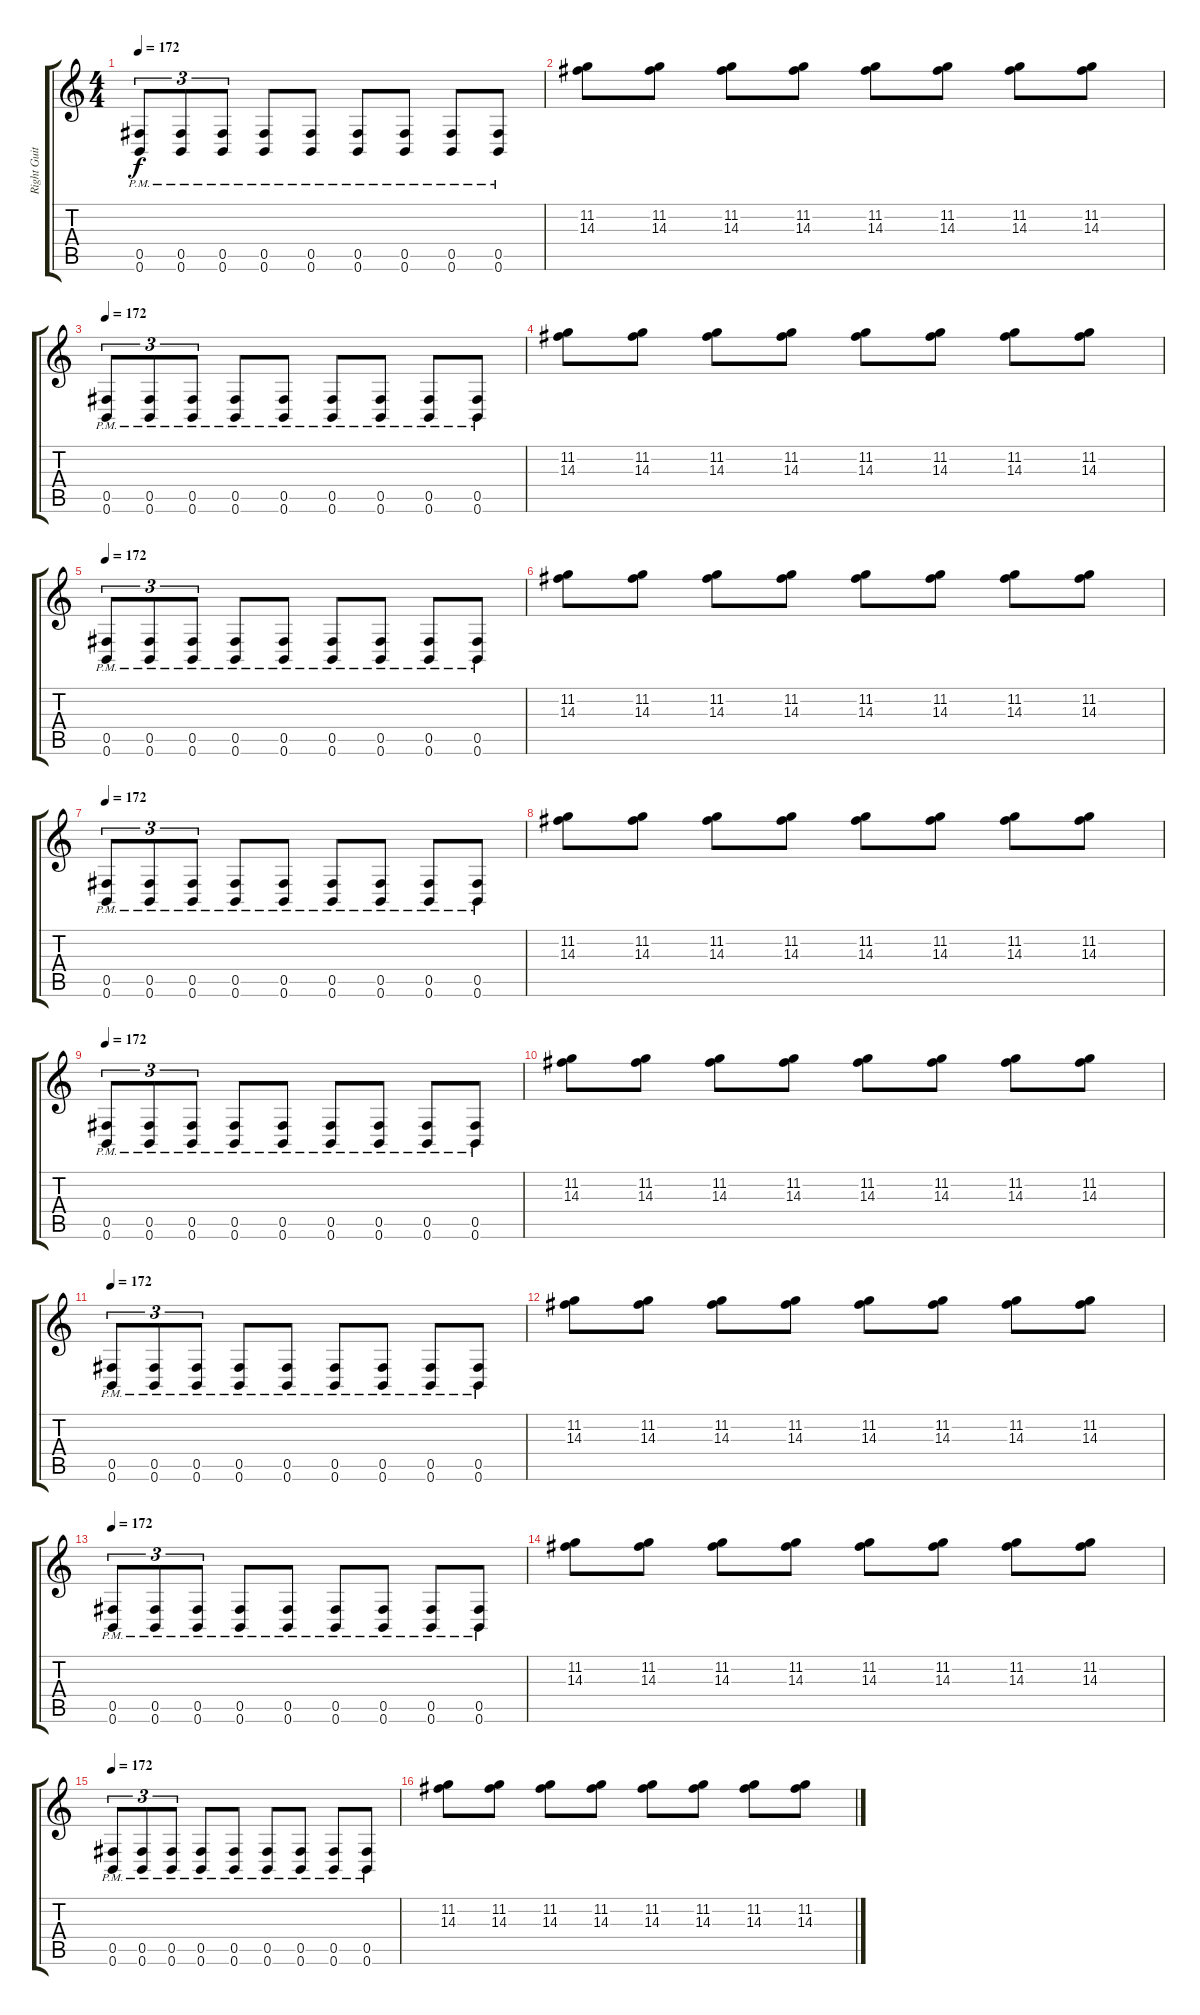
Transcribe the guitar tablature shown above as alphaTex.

\track ("Right Guitar" "Right Guit") {instrument distortionguitar}
\staff {score tabs}
\tuning (Db4 Ab3 E3 B2 Gb2 B1) {hide}
\ts (4 4)
\tempo 172
\clef g2
\ks c
(0.5{pm} 0.6{pm}).8{tu (3 2) dy f} (0.5{pm} 0.6{pm}).8{tu (3 2)} (0.5{pm} 0.6{pm}).8{tu (3 2)} (0.5{pm} 0.6{pm}).8 (0.5{pm} 0.6{pm}).8 (0.5{pm} 0.6{pm}).8 (0.5{pm} 0.6{pm}).8 (0.5{pm} 0.6{pm}).8 (0.5{pm} 0.6{pm}).8 |
(11.2 14.3).8 (11.2 14.3).8 (11.2 14.3).8 (11.2 14.3).8 (11.2 14.3).8 (11.2 14.3).8 (11.2 14.3).8 (11.2 14.3).8 |
\tempo 172
(0.5{pm} 0.6{pm}).8{tu (3 2)} (0.5{pm} 0.6{pm}).8{tu (3 2)} (0.5{pm} 0.6{pm}).8{tu (3 2)} (0.5{pm} 0.6{pm}).8 (0.5{pm} 0.6{pm}).8 (0.5{pm} 0.6{pm}).8 (0.5{pm} 0.6{pm}).8 (0.5{pm} 0.6{pm}).8 (0.5{pm} 0.6{pm}).8 |
(11.2 14.3).8 (11.2 14.3).8 (11.2 14.3).8 (11.2 14.3).8 (11.2 14.3).8 (11.2 14.3).8 (11.2 14.3).8 (11.2 14.3).8 |
\tempo 172
(0.5{pm} 0.6{pm}).8{tu (3 2)} (0.5{pm} 0.6{pm}).8{tu (3 2)} (0.5{pm} 0.6{pm}).8{tu (3 2)} (0.5{pm} 0.6{pm}).8 (0.5{pm} 0.6{pm}).8 (0.5{pm} 0.6{pm}).8 (0.5{pm} 0.6{pm}).8 (0.5{pm} 0.6{pm}).8 (0.5{pm} 0.6{pm}).8 |
(11.2 14.3).8 (11.2 14.3).8 (11.2 14.3).8 (11.2 14.3).8 (11.2 14.3).8 (11.2 14.3).8 (11.2 14.3).8 (11.2 14.3).8 |
\tempo 172
(0.5{pm} 0.6{pm}).8{tu (3 2)} (0.5{pm} 0.6{pm}).8{tu (3 2)} (0.5{pm} 0.6{pm}).8{tu (3 2)} (0.5{pm} 0.6{pm}).8 (0.5{pm} 0.6{pm}).8 (0.5{pm} 0.6{pm}).8 (0.5{pm} 0.6{pm}).8 (0.5{pm} 0.6{pm}).8 (0.5{pm} 0.6{pm}).8 |
(11.2 14.3).8 (11.2 14.3).8 (11.2 14.3).8 (11.2 14.3).8 (11.2 14.3).8 (11.2 14.3).8 (11.2 14.3).8 (11.2 14.3).8 |
\tempo 172
(0.5{pm} 0.6{pm}).8{tu (3 2)} (0.5{pm} 0.6{pm}).8{tu (3 2)} (0.5{pm} 0.6{pm}).8{tu (3 2)} (0.5{pm} 0.6{pm}).8 (0.5{pm} 0.6{pm}).8 (0.5{pm} 0.6{pm}).8 (0.5{pm} 0.6{pm}).8 (0.5{pm} 0.6{pm}).8 (0.5{pm} 0.6{pm}).8 |
(11.2 14.3).8 (11.2 14.3).8 (11.2 14.3).8 (11.2 14.3).8 (11.2 14.3).8 (11.2 14.3).8 (11.2 14.3).8 (11.2 14.3).8 |
\tempo 172
(0.5{pm} 0.6{pm}).8{tu (3 2)} (0.5{pm} 0.6{pm}).8{tu (3 2)} (0.5{pm} 0.6{pm}).8{tu (3 2)} (0.5{pm} 0.6{pm}).8 (0.5{pm} 0.6{pm}).8 (0.5{pm} 0.6{pm}).8 (0.5{pm} 0.6{pm}).8 (0.5{pm} 0.6{pm}).8 (0.5{pm} 0.6{pm}).8 |
(11.2 14.3).8 (11.2 14.3).8 (11.2 14.3).8 (11.2 14.3).8 (11.2 14.3).8 (11.2 14.3).8 (11.2 14.3).8 (11.2 14.3).8 |
\tempo 172
(0.5{pm} 0.6{pm}).8{tu (3 2)} (0.5{pm} 0.6{pm}).8{tu (3 2)} (0.5{pm} 0.6{pm}).8{tu (3 2)} (0.5{pm} 0.6{pm}).8 (0.5{pm} 0.6{pm}).8 (0.5{pm} 0.6{pm}).8 (0.5{pm} 0.6{pm}).8 (0.5{pm} 0.6{pm}).8 (0.5{pm} 0.6{pm}).8 |
(11.2 14.3).8 (11.2 14.3).8 (11.2 14.3).8 (11.2 14.3).8 (11.2 14.3).8 (11.2 14.3).8 (11.2 14.3).8 (11.2 14.3).8 |
\tempo 172
(0.5{pm} 0.6{pm}).8{tu (3 2)} (0.5{pm} 0.6{pm}).8{tu (3 2)} (0.5{pm} 0.6{pm}).8{tu (3 2)} (0.5{pm} 0.6{pm}).8 (0.5{pm} 0.6{pm}).8 (0.5{pm} 0.6{pm}).8 (0.5{pm} 0.6{pm}).8 (0.5{pm} 0.6{pm}).8 (0.5{pm} 0.6{pm}).8 |
(11.2 14.3).8 (11.2 14.3).8 (11.2 14.3).8 (11.2 14.3).8 (11.2 14.3).8 (11.2 14.3).8 (11.2 14.3).8 (11.2 14.3).8
